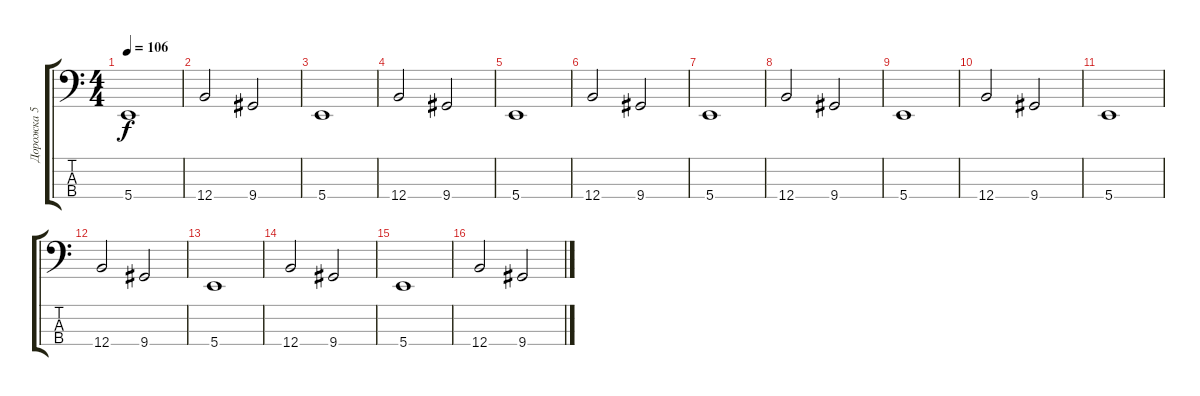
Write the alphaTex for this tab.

\track ("Дорожка 5" "Дорожка 5") {instrument electricbasspick}
\staff {score tabs}
\tuning (E2 B1 Gb1 B0) {hide}
\ts (4 4)
\tempo 106
\clef f4
\ks c
5.4.1{dy f} |
12.4.2 9.4.2 |
5.4.1 |
12.4.2 9.4.2 |
5.4.1 |
12.4.2 9.4.2 |
5.4.1 |
12.4.2 9.4.2 |
5.4.1 |
12.4.2 9.4.2 |
5.4.1 |
12.4.2 9.4.2 |
5.4.1 |
12.4.2 9.4.2 |
5.4.1 |
12.4.2 9.4.2
